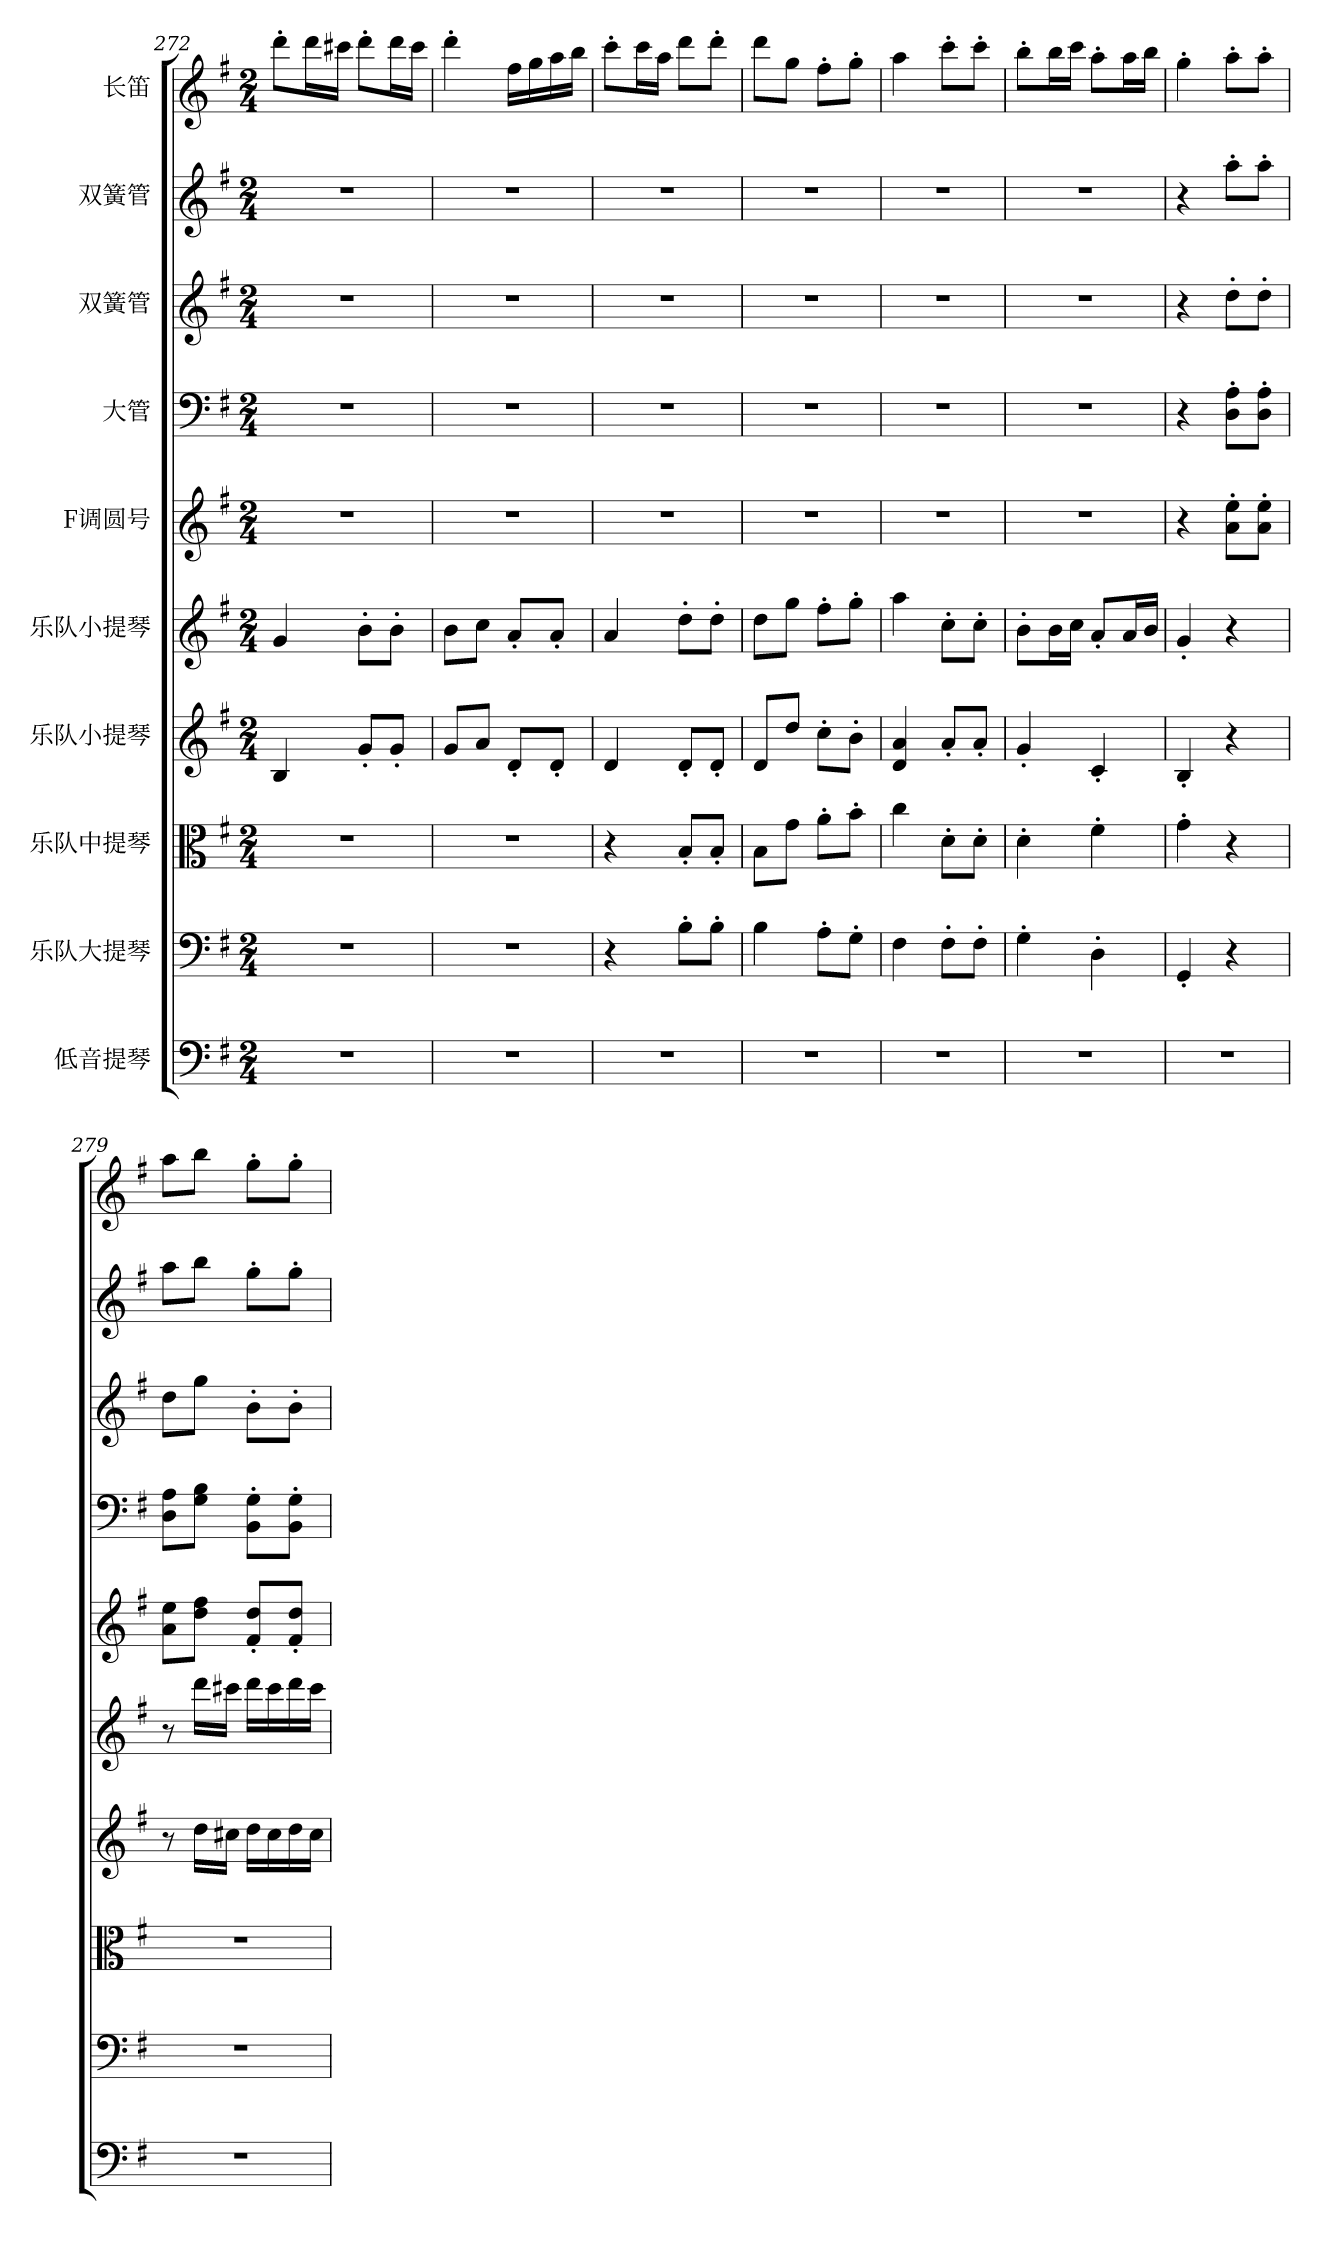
**kern	**kern	**kern	**kern	**kern	**kern	**kern	**kern	**kern	**kern
*part10	*part9	*part8	*part7	*part6	*part5	*part4	*part3	*part2	*part1
*staff10	*staff9	*staff8	*staff7	*staff6	*staff5	*staff4	*staff3	*staff2	*staff1
*I"低音提琴	*I"乐队大提琴	*I"乐队中提琴	*I"乐队小提琴	*I"乐队小提琴	*I"F调圆号	*I"大管	*I"双簧管	*I"双簧管	*I"长笛
!!LO:PB:g=z
*clefF4	*clefF4	*clefC3	*clefG2	*clefG2	*clefG2	*clefF4	*clefG2	*clefG2	*clefG2
*ITrd7c12	*	*	*	*	*ITrd4c7	*	*	*	*
*k[f#]	*k[f#]	*k[f#]	*k[f#]	*k[f#]	*k[]	*k[f#]	*k[f#]	*k[f#]	*k[f#]
*M2/4	*M2/4	*M2/4	*M2/4	*M2/4	*M2/4	*M2/4	*M2/4	*M2/4	*M2/4
=272	=272	=272	=272	=272	=272	=272	=272	=272	=272
2r	2r	2r	4B/	4g/	2r	2r	2r	2r	8ddd'\L
.	.	.	.	.	.	.	.	.	16ddd\L
.	.	.	.	.	.	.	.	.	16ccc#X\JJ
.	.	.	8g'/L	8b'\L	.	.	.	.	8ddd'\L
.	.	.	8g'/J	8b'\J	.	.	.	.	16ddd\L
.	.	.	.	.	.	.	.	.	16ccc#\JJ
=273	=273	=273	=273	=273	=273	=273	=273	=273	=273
2r	2r	2r	8g/L	8b\L	2r	2r	2r	2r	4ddd'\
.	.	.	8a/J	8cc\J	.	.	.	.	.
.	.	.	8d'/L	8a'/L	.	.	.	.	16ff#\LL
.	.	.	.	.	.	.	.	.	16gg\
.	.	.	8d'/J	8a'/J	.	.	.	.	16aa\
.	.	.	.	.	.	.	.	.	16bb\JJ
=274	=274	=274	=274	=274	=274	=274	=274	=274	=274
2r	4r	4r	4d/	4a/	2r	2r	2r	2r	8ccc'\L
.	.	.	.	.	.	.	.	.	16ccc\L
.	.	.	.	.	.	.	.	.	16aa\JJ
.	8B'\L	8B'/L	8d'/L	8dd'\L	.	.	.	.	8ddd\L
.	8B'\J	8B'/J	8d'/J	8dd'\J	.	.	.	.	8ddd'\J
=275	=275	=275	=275	=275	=275	=275	=275	=275	=275
2r	4B\	8B\L	8d/L	8dd\L	2r	2r	2r	2r	8ddd\L
.	.	8g\J	8dd/J	8gg\J	.	.	.	.	8gg\J
.	8A'\L	8a'\L	8cc'\L	8ff#'\L	.	.	.	.	8ff#'\L
.	8G'\J	8b'\J	8b'\J	8gg'\J	.	.	.	.	8gg'\J
=276	=276	=276	=276	=276	=276	=276	=276	=276	=276
2r	4F#\	4cc\	4d/ 4a/	4aa\	2r	2r	2r	2r	4aa\
.	8F#'\L	8d'\L	8a'/L	8cc'\L	.	.	.	.	8ccc'\L
.	8F#'\J	8d'\J	8a'/J	8cc'\J	.	.	.	.	8ccc'\J
=277	=277	=277	=277	=277	=277	=277	=277	=277	=277
2r	4G'\	4d'\	4g'/	8b'\L	2r	2r	2r	2r	8bb'\L
.	.	.	.	16b\L	.	.	.	.	16bb\L
.	.	.	.	16cc\JJ	.	.	.	.	16ccc\JJ
.	4D'\	4f#'\	4c'/	8a'/L	.	.	.	.	8aa'\L
.	.	.	.	16a/L	.	.	.	.	16aa\L
.	.	.	.	16b/JJ	.	.	.	.	16bb\JJ
!!LO:PB:g=z
=278	=278	=278	=278	=278	=278	=278	=278	=278	=278
2r	4GG'/	4g'\	4B'/	4g'/	4r	4r	4r	4r	4gg'\
.	4r	4r	4r	4r	8d\' 8a\'L	8D\' 8A\'L	8dd'\L	8aa'\L	8aa'\L
.	.	.	.	.	8d\' 8a\'J	8D\' 8A\'J	8dd'\J	8aa'\J	8aa'\J
=279	=279	=279	=279	=279	=279	=279	=279	=279	=279
2r	2r	2r	8r	8r	8d\ 8a\L	8D\ 8A\L	8dd\L	8aa\L	8aa\L
.	.	.	16dd\LL	16ddd\LL	8g\ 8b\J	8G\ 8B\J	8gg\J	8bb\J	8bb\J
.	.	.	16cc#X\JJ	16ccc#X\JJ	.	.	.	.	.
.	.	.	16dd\LL	16ddd\LL	8B/' 8g/'L	8BB\' 8G\'L	8b'\L	8gg'\L	8gg'\L
.	.	.	16cc#\	16ccc#\	.	.	.	.	.
.	.	.	16dd\	16ddd\	8B/' 8g/'J	8BB\' 8G\'J	8b'\J	8gg'\J	8gg'\J
.	.	.	16cc#\JJ	16ccc#\JJ	.	.	.	.	.
=	=	=	=	=	=	=	=	=	=
*-	*-	*-	*-	*-	*-	*-	*-	*-	*-
